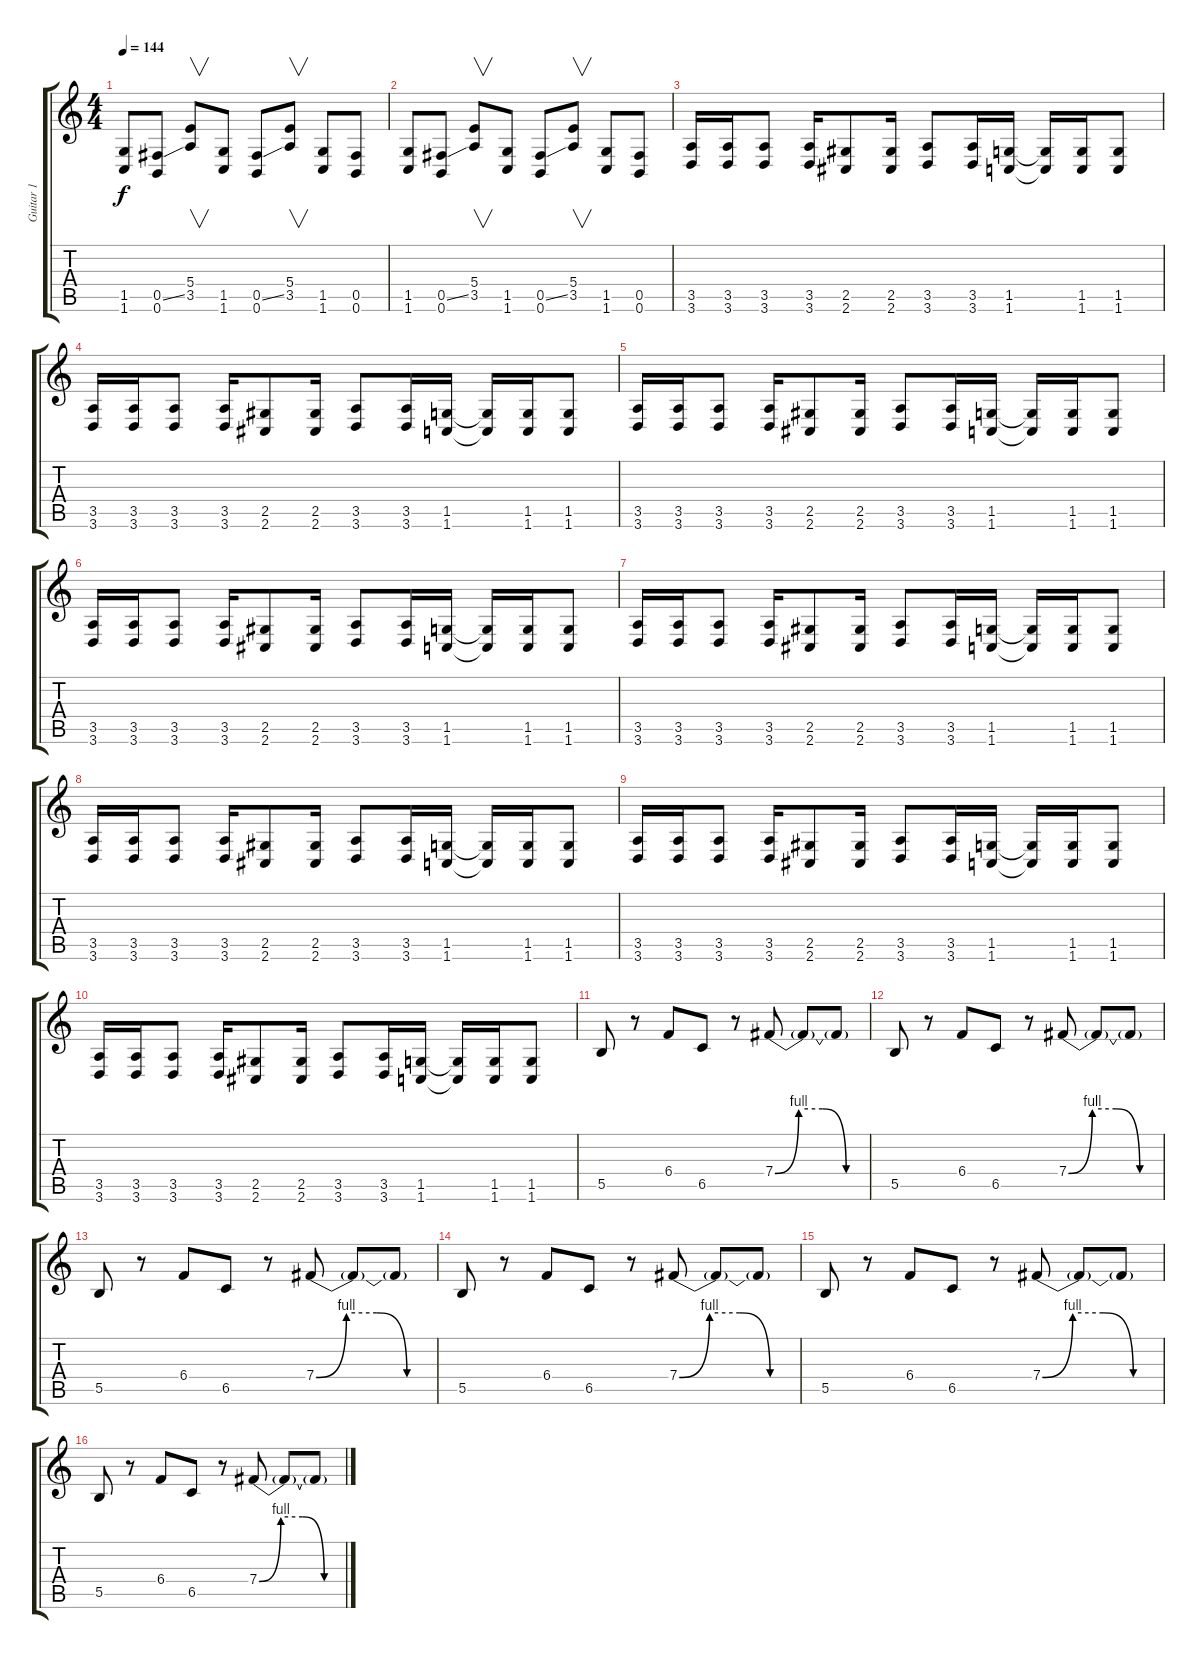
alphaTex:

\track ("Guitar 1" "Guitar 1") {instrument overdrivenguitar}
\staff {score tabs}
\tuning (Db4 Ab3 E3 B2 Gb2 B1) {hide}
\ts (4 4)
\tempo 144
\clef g2
\ks c
(1.5 1.6).8{dy f} (0.5{ss} 0.6).8 (5.4 3.5).8{v} (1.5 1.6).8 (0.5{ss} 0.6).8 (5.4 3.5).8{v} (1.5 1.6).8 (0.5 0.6).8 |
(1.5 1.6).8 (0.5{ss} 0.6).8 (5.4 3.5).8{v} (1.5 1.6).8 (0.5{ss} 0.6).8 (5.4 3.5).8{v} (1.5 1.6).8 (0.5 0.6).8 |
(3.5 3.6).16 (3.5 3.6).16 (3.5 3.6).8 (3.5 3.6).16 (2.5 2.6).8 (2.5 2.6).16 (3.5 3.6).8 (3.5 3.6).16 (1.5 1.6).16 (1.5{t} 1.6{t}).16 (1.5 1.6).16 (1.5 1.6).8 |
(3.5 3.6).16 (3.5 3.6).16 (3.5 3.6).8 (3.5 3.6).16 (2.5 2.6).8 (2.5 2.6).16 (3.5 3.6).8 (3.5 3.6).16 (1.5 1.6).16 (1.5{t} 1.6{t}).16 (1.5 1.6).16 (1.5 1.6).8 |
(3.5 3.6).16 (3.5 3.6).16 (3.5 3.6).8 (3.5 3.6).16 (2.5 2.6).8 (2.5 2.6).16 (3.5 3.6).8 (3.5 3.6).16 (1.5 1.6).16 (1.5{t} 1.6{t}).16 (1.5 1.6).16 (1.5 1.6).8 |
(3.5 3.6).16 (3.5 3.6).16 (3.5 3.6).8 (3.5 3.6).16 (2.5 2.6).8 (2.5 2.6).16 (3.5 3.6).8 (3.5 3.6).16 (1.5 1.6).16 (1.5{t} 1.6{t}).16 (1.5 1.6).16 (1.5 1.6).8 |
(3.5 3.6).16 (3.5 3.6).16 (3.5 3.6).8 (3.5 3.6).16 (2.5 2.6).8 (2.5 2.6).16 (3.5 3.6).8 (3.5 3.6).16 (1.5 1.6).16 (1.5{t} 1.6{t}).16 (1.5 1.6).16 (1.5 1.6).8 |
(3.5 3.6).16 (3.5 3.6).16 (3.5 3.6).8 (3.5 3.6).16 (2.5 2.6).8 (2.5 2.6).16 (3.5 3.6).8 (3.5 3.6).16 (1.5 1.6).16 (1.5{t} 1.6{t}).16 (1.5 1.6).16 (1.5 1.6).8 |
(3.5 3.6).16 (3.5 3.6).16 (3.5 3.6).8 (3.5 3.6).16 (2.5 2.6).8 (2.5 2.6).16 (3.5 3.6).8 (3.5 3.6).16 (1.5 1.6).16 (1.5{t} 1.6{t}).16 (1.5 1.6).16 (1.5 1.6).8 |
(3.5 3.6).16 (3.5 3.6).16 (3.5 3.6).8 (3.5 3.6).16 (2.5 2.6).8 (2.5 2.6).16 (3.5 3.6).8 (3.5 3.6).16 (1.5 1.6).16 (1.5{t} 1.6{t}).16 (1.5 1.6).16 (1.5 1.6).8 |
5.5.8 r.8 6.4.8 6.5.8 r.8 7.4{be (custom 0 0 15 4 30 4 45 0 60 0)}.8 7.4{t}.8 7.4{t}.8 |
5.5.8 r.8 6.4.8 6.5.8 r.8 7.4{be (custom 0 0 15 4 30 4 45 0 60 0)}.8 7.4{t}.8 7.4{t}.8 |
5.5.8 r.8 6.4.8 6.5.8 r.8 7.4{be (custom 0 0 15 4 30 4 45 0 60 0)}.8 7.4{t}.8 7.4{t}.8 |
5.5.8 r.8 6.4.8 6.5.8 r.8 7.4{be (custom 0 0 15 4 30 4 45 0 60 0)}.8 7.4{t}.8 7.4{t}.8 |
5.5.8 r.8 6.4.8 6.5.8 r.8 7.4{be (custom 0 0 15 4 30 4 45 0 60 0)}.8 7.4{t}.8 7.4{t}.8 |
5.5.8 r.8 6.4.8 6.5.8 r.8 7.4{be (custom 0 0 15 4 30 4 45 0 60 0)}.8 7.4{t}.8 7.4{t}.8
